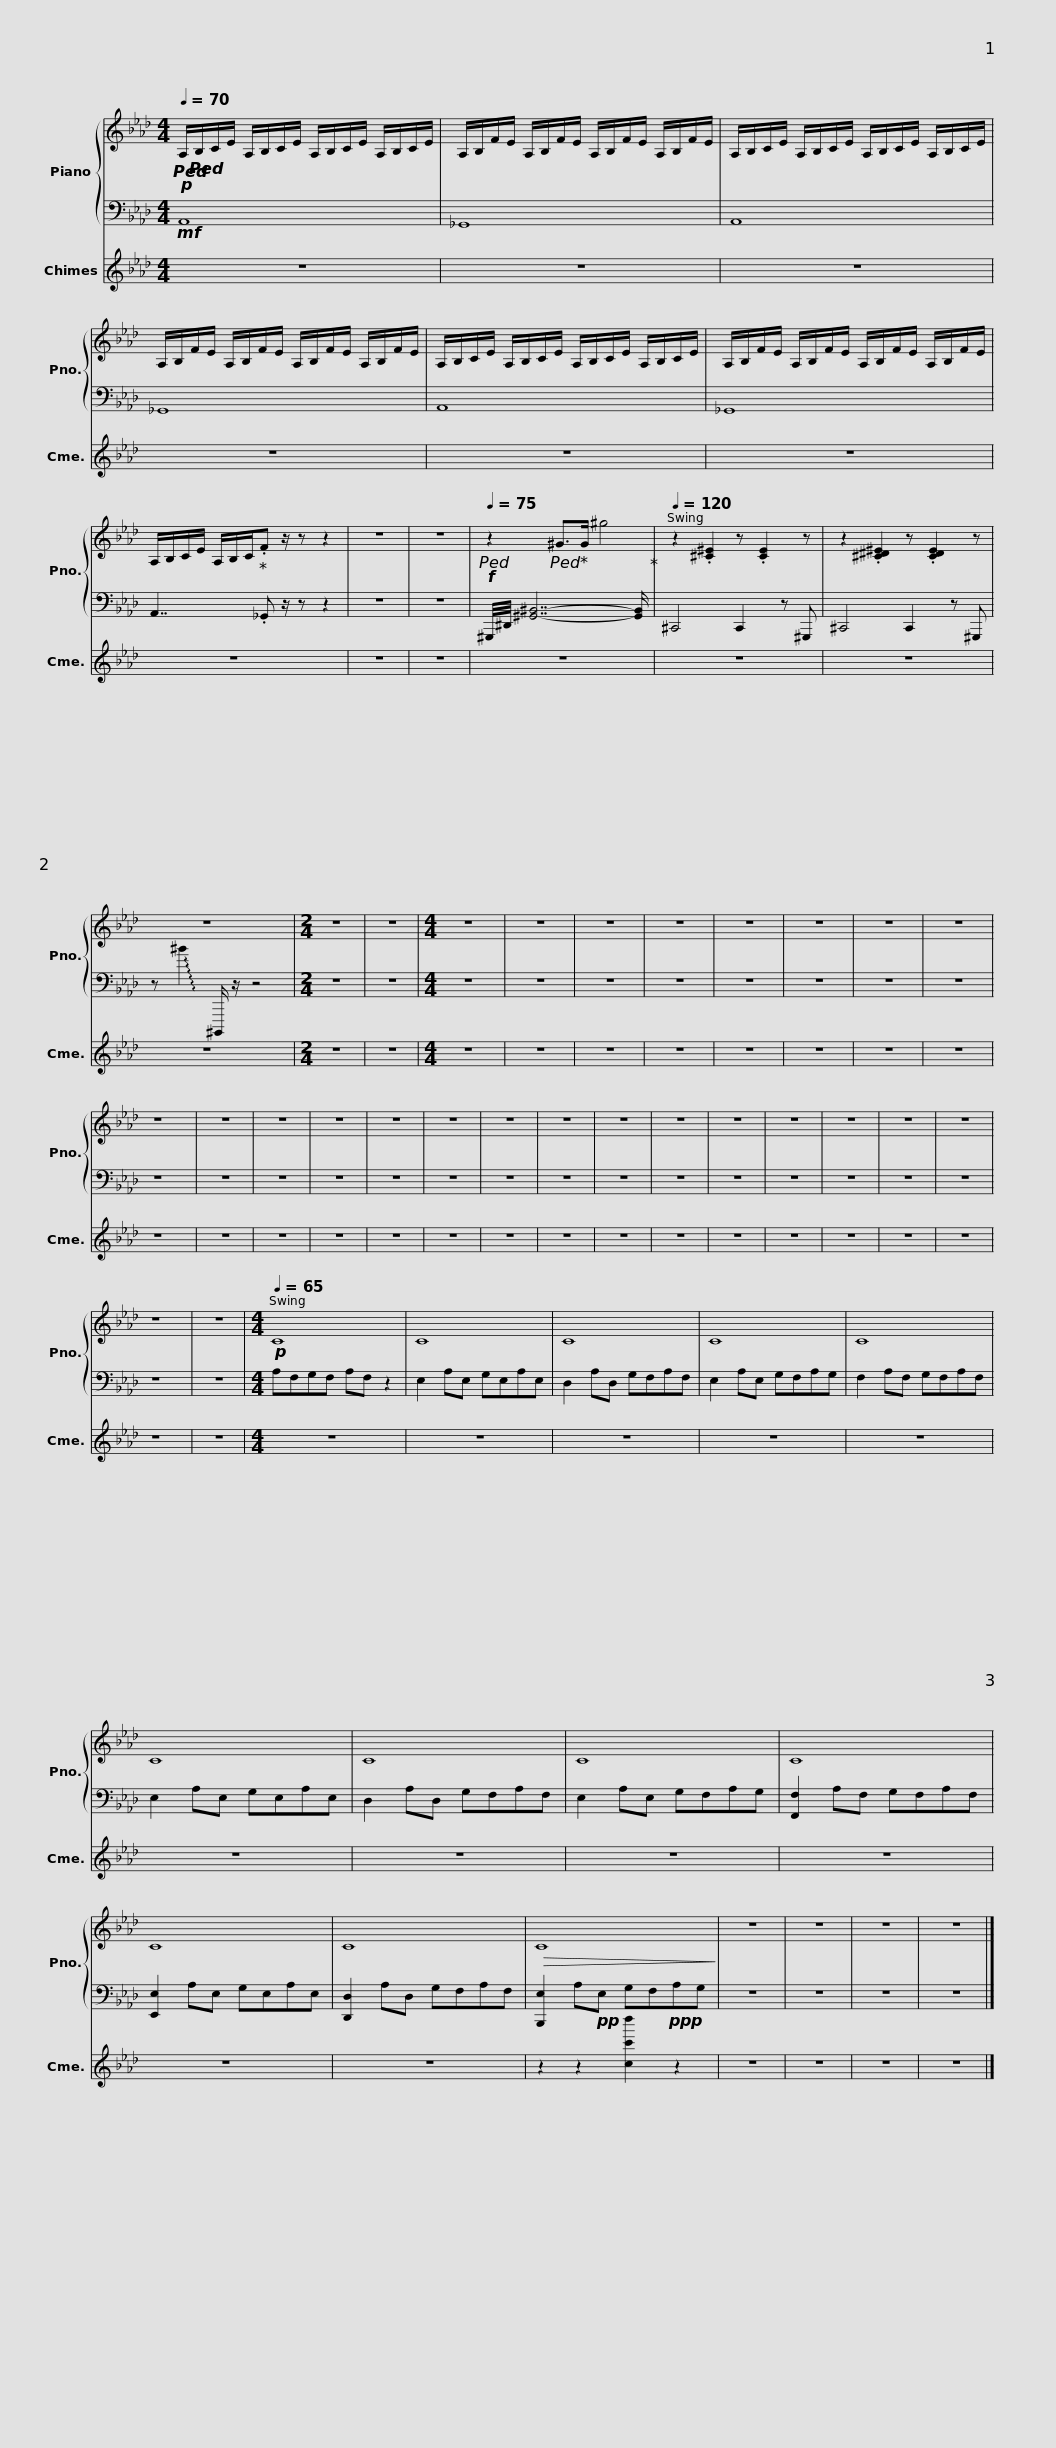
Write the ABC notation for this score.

X:1
%%score { 1 | 2 } 3
L:1/8
Q:1/4=70
M:4/4
I:linebreak $
K:Ab
V:1 treble
V:2 bass
V:3 treble
V:1
!p!!ped! A,/!ped!B,/C/E/ A,/B,/C/E/ A,/B,/C/E/ A,/B,/C/E/ | A,/B,/F/E/ A,/B,/F/E/ A,/B,/F/E/ A,/B,/F/E/ |$ A,/B,/C/E/ A,/B,/C/E/ A,/B,/C/E/ A,/B,/C/E/ | A,/B,/F/E/ A,/B,/F/E/ A,/B,/F/E/ A,/B,/F/E/ |$ A,/B,/C/E/ A,/B,/C/E/ A,/B,/C/E/ A,/B,/C/E/ | %5
 A,/B,/F/E/ A,/B,/F/E/ A,/B,/F/E/ A,/B,/F/E/ |$ A,/B,/C/E/ A,/B,/C/!ped-up!.F z/ z z2 | z8 | z8 |[Q:1/4=75]!f!!ped! z2!ped! ^G>!ped-up!G ^g4!ped-up! | %10
[Q:1/4=120] z2 .[^C^E]2 z .[CE]2 z |$ z2 .[^C^D^E]2 z .[CDE]2 z | z8 |[M:2/4] z4 | z4 | %15
[M:4/4] z8 | z8 | z8 | z8 | z8 | %20
 z8 | z8 |$ z8 | z8 | z8 | %25
 z8 | z8 | z8 | z8 | z8 | %30
 z8 | z8 | z8 | z8 | z8 | %35
 z8 | z8 | z8 | z8 |$ z8 | %40
[K:Ab][M:4/4][Q:1/4=65]!p! C8 | C8 | C8 | C8 | C8 |$ %45
 C8 | C8 | C8 | C8 | C8 |$ %50
 C8 |!>(! C8!>)! | z8 | z8 | z8 | %55
 z8 |] %56
V:2
!mf! A,,8 | _G,,8 |$ A,,8 | _G,,8 |$ A,,8 | %5
 _G,,8 |$ A,,7/2 ._G,, z/ z z2 | z8 | z8 | ^G,,,/4^D,,/4 [^G,,^B,,]7- [G,,B,,]/ | %10
 ^C,,4 C,,2 z ^G,,, |$ ^C,,4 C,,2 z ^G,,, | z !~(!^B2 !~)!^B,,,,/ z/ z4 |[M:2/4] z4 | z4 | %15
[M:4/4] z8 | z8 | z8 | z8 | z8 | %20
 z8 | z8 |$ z8 | z8 | z8 | %25
 z8 | z8 | z8 | z8 | z8 | %30
 z8 | z8 | z8 | z8 | z8 | %35
 z8 | z8 | z8 | z8 |$ z8 | %40
[K:Ab][M:4/4] A,F,G,F, A,F, z2 | E,2 A,E, G,E,A,E, | D,2 A,D, G,F,A,F, | E,2 A,E, G,F,A,G, | F,2 A,F, G,F,A,F, |$ %45
 E,2 A,E, G,E,A,E, | D,2 A,D, G,F,A,F, | E,2 A,E, G,F,A,G, | [F,,F,]2 A,F, G,F,A,F, | [E,,E,]2 A,E, G,E,A,E, |$ %50
 [D,,D,]2 A,D, G,F,A,F, | [B,,,E,]2 A,!pp!E, G,F,!ppp!A,G, | z8 | z8 | z8 | %55
 z8 |] %56
V:3
 z8 | z8 |$ z8 | z8 |$ z8 | %5
 z8 |$ z8 | z8 | z8 | z8 | %10
 z8 |$ z8 | z8 |[M:2/4] z4 | z4 | %15
[M:4/4] z8 | z8 | z8 | z8 | z8 | %20
 z8 | z8 |$ z8 | z8 | z8 | %25
 z8 | z8 | z8 | z8 | z8 | %30
 z8 | z8 | z8 | z8 | z8 | %35
 z8 | z8 | z8 | z8 |$ z8 | %40
[K:Ab][M:4/4] z8 | z8 | z8 | z8 | z8 |$ %45
 z8 | z8 | z8 | z8 | z8 |$ %50
 z8 | z2 z2 [cc'd'']2 z2 | z8 | z8 | z8 | %55
 z8 |] %56
